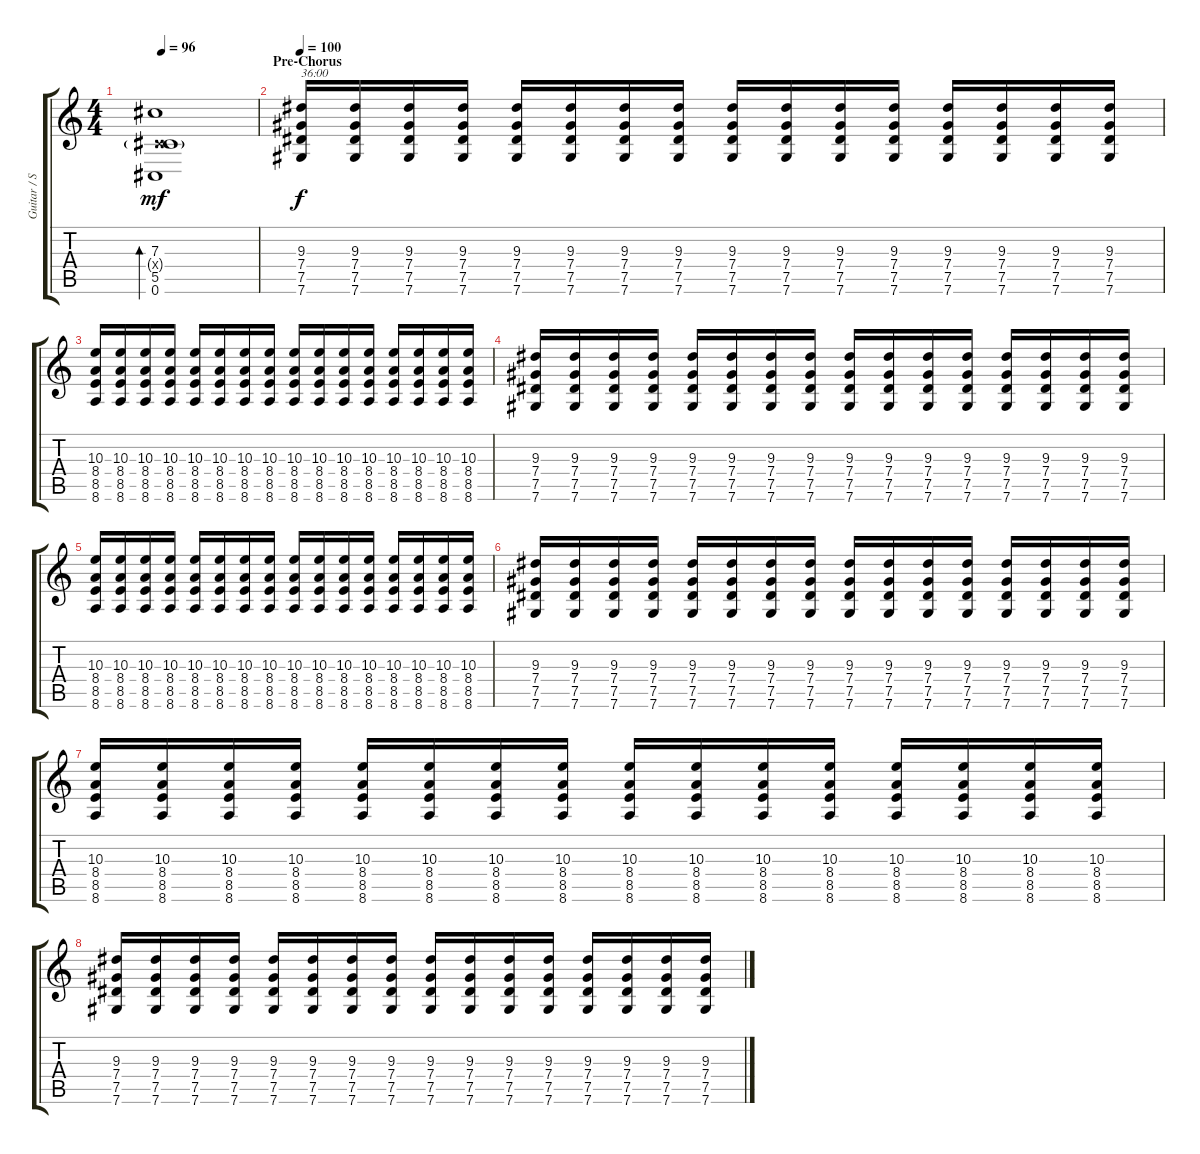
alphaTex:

\track ("Guitar / Stef Carpenter" "Guitar / S") {instrument distortionguitar}
\staff {score tabs}
\tuning (Eb4 Bb3 Gb3 Db3 Ab2 Db2) {hide}
\ts (4 4)
\tempo 96
\clef g2
\ks c
(7.3 0.4{g x} 5.5 0.6).1{bd 240 dy mf} |
\section ("" "Pre-Chorus")
\tempo 100
(9.3 7.4 7.5 7.6).16{txt "36:00" dy f} (9.3 7.4 7.5 7.6).16 (9.3 7.4 7.5 7.6).16 (9.3 7.4 7.5 7.6).16 (9.3 7.4 7.5 7.6).16 (9.3 7.4 7.5 7.6).16 (9.3 7.4 7.5 7.6).16 (9.3 7.4 7.5 7.6).16 (9.3 7.4 7.5 7.6).16 (9.3 7.4 7.5 7.6).16 (9.3 7.4 7.5 7.6).16 (9.3 7.4 7.5 7.6).16 (9.3 7.4 7.5 7.6).16 (9.3 7.4 7.5 7.6).16 (9.3 7.4 7.5 7.6).16 (9.3 7.4 7.5 7.6).16 |
(10.3 8.4 8.5 8.6).16 (10.3 8.4 8.5 8.6).16 (10.3 8.4 8.5 8.6).16 (10.3 8.4 8.5 8.6).16 (10.3 8.4 8.5 8.6).16 (10.3 8.4 8.5 8.6).16 (10.3 8.4 8.5 8.6).16 (10.3 8.4 8.5 8.6).16 (10.3 8.4 8.5 8.6).16 (10.3 8.4 8.5 8.6).16 (10.3 8.4 8.5 8.6).16 (10.3 8.4 8.5 8.6).16 (10.3 8.4 8.5 8.6).16 (10.3 8.4 8.5 8.6).16 (10.3 8.4 8.5 8.6).16 (10.3 8.4 8.5 8.6).16 |
(9.3 7.4 7.5 7.6).16 (9.3 7.4 7.5 7.6).16 (9.3 7.4 7.5 7.6).16 (9.3 7.4 7.5 7.6).16 (9.3 7.4 7.5 7.6).16 (9.3 7.4 7.5 7.6).16 (9.3 7.4 7.5 7.6).16 (9.3 7.4 7.5 7.6).16 (9.3 7.4 7.5 7.6).16 (9.3 7.4 7.5 7.6).16 (9.3 7.4 7.5 7.6).16 (9.3 7.4 7.5 7.6).16 (9.3 7.4 7.5 7.6).16 (9.3 7.4 7.5 7.6).16 (9.3 7.4 7.5 7.6).16 (9.3 7.4 7.5 7.6).16 |
(10.3 8.4 8.5 8.6).16 (10.3 8.4 8.5 8.6).16 (10.3 8.4 8.5 8.6).16 (10.3 8.4 8.5 8.6).16 (10.3 8.4 8.5 8.6).16 (10.3 8.4 8.5 8.6).16 (10.3 8.4 8.5 8.6).16 (10.3 8.4 8.5 8.6).16 (10.3 8.4 8.5 8.6).16 (10.3 8.4 8.5 8.6).16 (10.3 8.4 8.5 8.6).16 (10.3 8.4 8.5 8.6).16 (10.3 8.4 8.5 8.6).16 (10.3 8.4 8.5 8.6).16 (10.3 8.4 8.5 8.6).16 (10.3 8.4 8.5 8.6).16 |
(9.3 7.4 7.5 7.6).16 (9.3 7.4 7.5 7.6).16 (9.3 7.4 7.5 7.6).16 (9.3 7.4 7.5 7.6).16 (9.3 7.4 7.5 7.6).16 (9.3 7.4 7.5 7.6).16 (9.3 7.4 7.5 7.6).16 (9.3 7.4 7.5 7.6).16 (9.3 7.4 7.5 7.6).16 (9.3 7.4 7.5 7.6).16 (9.3 7.4 7.5 7.6).16 (9.3 7.4 7.5 7.6).16 (9.3 7.4 7.5 7.6).16 (9.3 7.4 7.5 7.6).16 (9.3 7.4 7.5 7.6).16 (9.3 7.4 7.5 7.6).16 |
(10.3 8.4 8.5 8.6).16 (10.3 8.4 8.5 8.6).16 (10.3 8.4 8.5 8.6).16 (10.3 8.4 8.5 8.6).16 (10.3 8.4 8.5 8.6).16 (10.3 8.4 8.5 8.6).16 (10.3 8.4 8.5 8.6).16 (10.3 8.4 8.5 8.6).16 (10.3 8.4 8.5 8.6).16 (10.3 8.4 8.5 8.6).16 (10.3 8.4 8.5 8.6).16 (10.3 8.4 8.5 8.6).16 (10.3 8.4 8.5 8.6).16 (10.3 8.4 8.5 8.6).16 (10.3 8.4 8.5 8.6).16 (10.3 8.4 8.5 8.6).16 |
(9.3 7.4 7.5 7.6).16 (9.3 7.4 7.5 7.6).16 (9.3 7.4 7.5 7.6).16 (9.3 7.4 7.5 7.6).16 (9.3 7.4 7.5 7.6).16 (9.3 7.4 7.5 7.6).16 (9.3 7.4 7.5 7.6).16 (9.3 7.4 7.5 7.6).16 (9.3 7.4 7.5 7.6).16 (9.3 7.4 7.5 7.6).16 (9.3 7.4 7.5 7.6).16 (9.3 7.4 7.5 7.6).16 (9.3 7.4 7.5 7.6).16 (9.3 7.4 7.5 7.6).16 (9.3 7.4 7.5 7.6).16 (9.3 7.4 7.5 7.6).16
